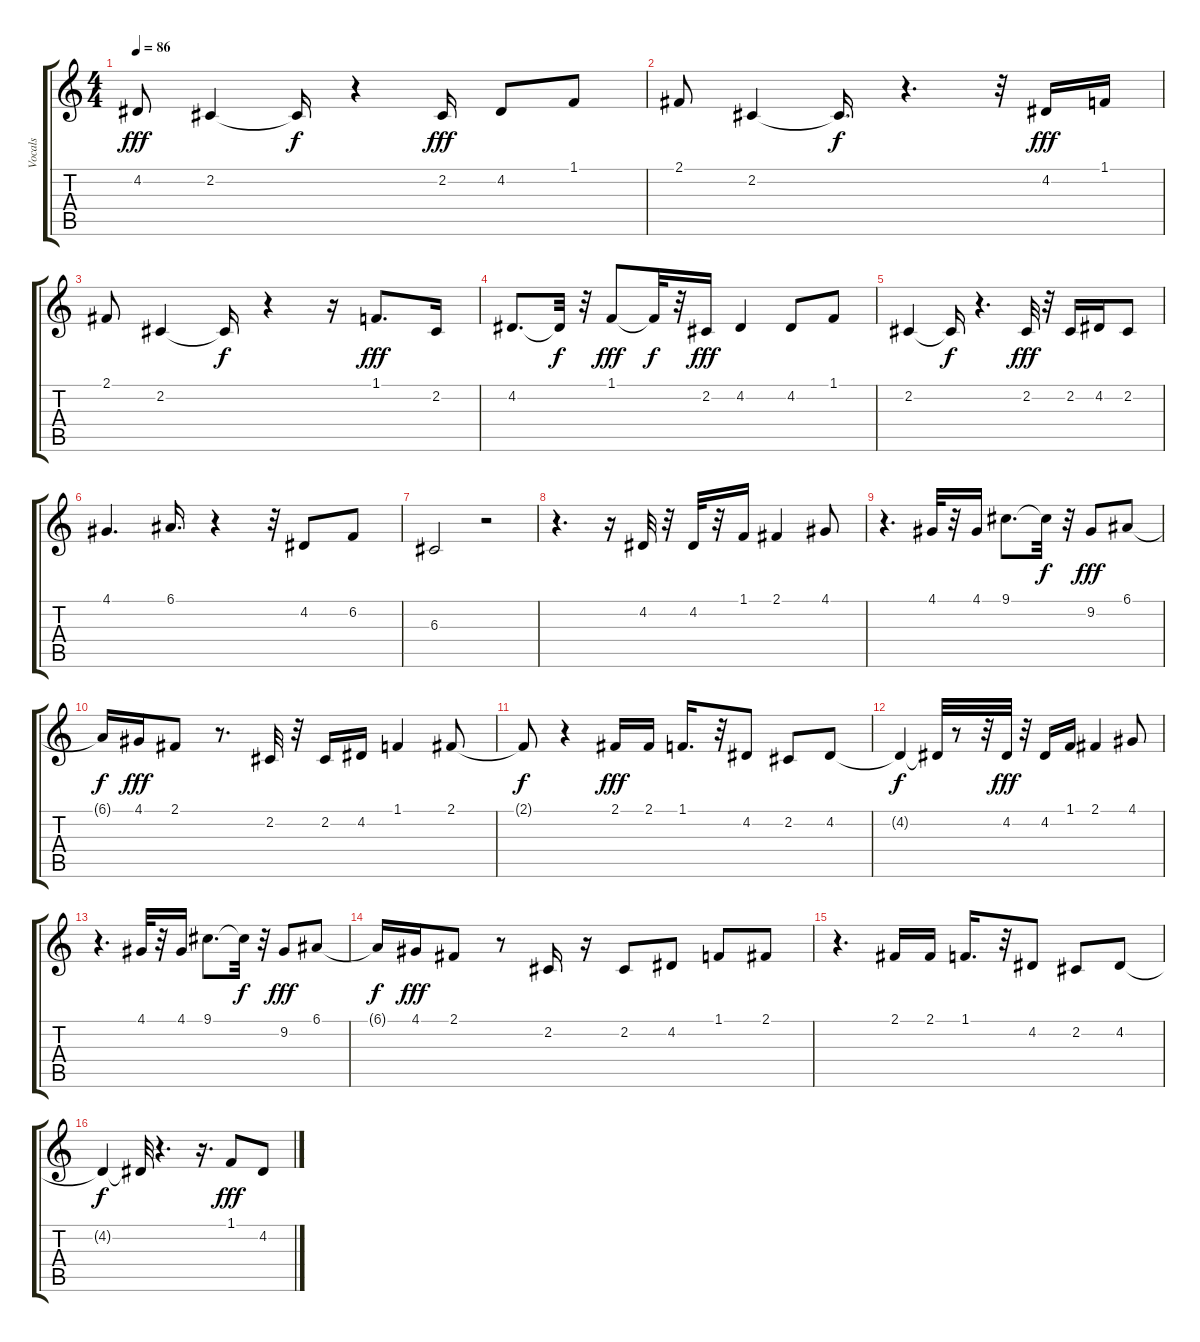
\track ("Vocals" "Vocals") {instrument brightacousticpiano}
\staff {score tabs}
\tuning (E4 B3 G3 D3 A2 E2) {hide}
\ts (4 4)
\tempo 86
\clef g2
\ks c
4.2.8{dy fff} 2.2.4 2.2{t}.16{dy f} r.4 2.2.16{dy fff} 4.2.8 1.1.8 |
2.1.8 2.2.4 2.2{t}.16{d dy f} r.4{d} r.32 4.2.16{dy fff} 1.1.16 |
2.1.8 2.2.4 2.2{t}.16{dy f} r.4 r.16 1.1.8{d dy fff} 2.2.16 |
4.2.8{d} 4.2{t}.32{dy f} r.32 1.1.8{dy fff} 1.1{t}.32{dy f} r.32 2.2.16{dy fff} 4.2.4 4.2.8 1.1.8 |
2.2.4 2.2{t}.16{dy f} r.4{d} 2.2.32{dy fff} r.32 2.2.16 4.2.16 2.2.8 |
4.1.4{d} 6.1.16{d} r.4 r.32 4.2.8 6.2.8 |
6.3.2 r.2 |
r.4{d} r.16 4.2.32 r.32 4.2.32 r.32 1.1.16 2.1.4 4.1.8 |
r.4{d} 4.1.32 r.32 4.1.16 9.1.8{d} 9.1{t}.32{dy f} r.32 9.2.8{dy fff} 6.1.8 |
6.1{t}.16{dy f} 4.1.16{dy fff} 2.1.8 r.8{d} 2.2.32 r.32 2.2.16 4.2.16 1.1.4 2.1.8 |
2.1{t}.8{dy f} r.4 2.1.16{dy fff} 2.1.16 1.1.16{d} r.32 4.2.8 2.2.8 4.2.8 |
4.2{t}.4{dy f} 4.2{t}.32 r.8 r.32 4.2.32{dy fff} r.32 4.2.16 1.1.16 2.1.4 4.1.8 |
r.4{d} 4.1.32 r.32 4.1.16 9.1.8{d} 9.1{t}.32{dy f} r.32 9.2.8{dy fff} 6.1.8 |
6.1{t}.16{dy f} 4.1.16{dy fff} 2.1.8 r.8 2.2.16 r.16 2.2.8 4.2.8 1.1.8 2.1.8 |
r.4{d} 2.1.16 2.1.16 1.1.16{d} r.32 4.2.8 2.2.8 4.2.8 |
4.2{t}.4{dy f} 4.2{t}.32 r.4{d} r.16{d} 1.1.8{dy fff} 4.2.8
